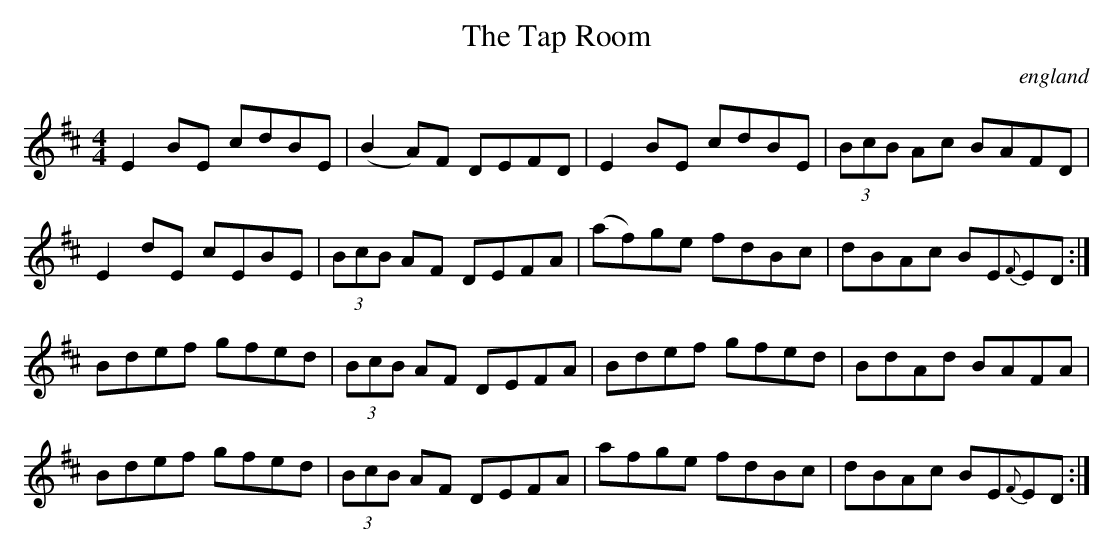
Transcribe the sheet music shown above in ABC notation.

X:1
T:The Tap Room
O:england
M:4/4
L:1/8
K:D
E2 BE cdBE | (B2A)F DEFD | E2BE cdBE | (3BcB Ac BAFD |
E2 dE cEBE | (3BcB AF DEFA | (af)ge fdBc | dBAc BE{F}ED :|
Bdef gfed | (3BcB AF DEFA | Bdef gfed | BdAd BAFA |
Bdef gfed | (3BcB AF DEFA | afge fdBc | dBAc BE{F}ED :|
